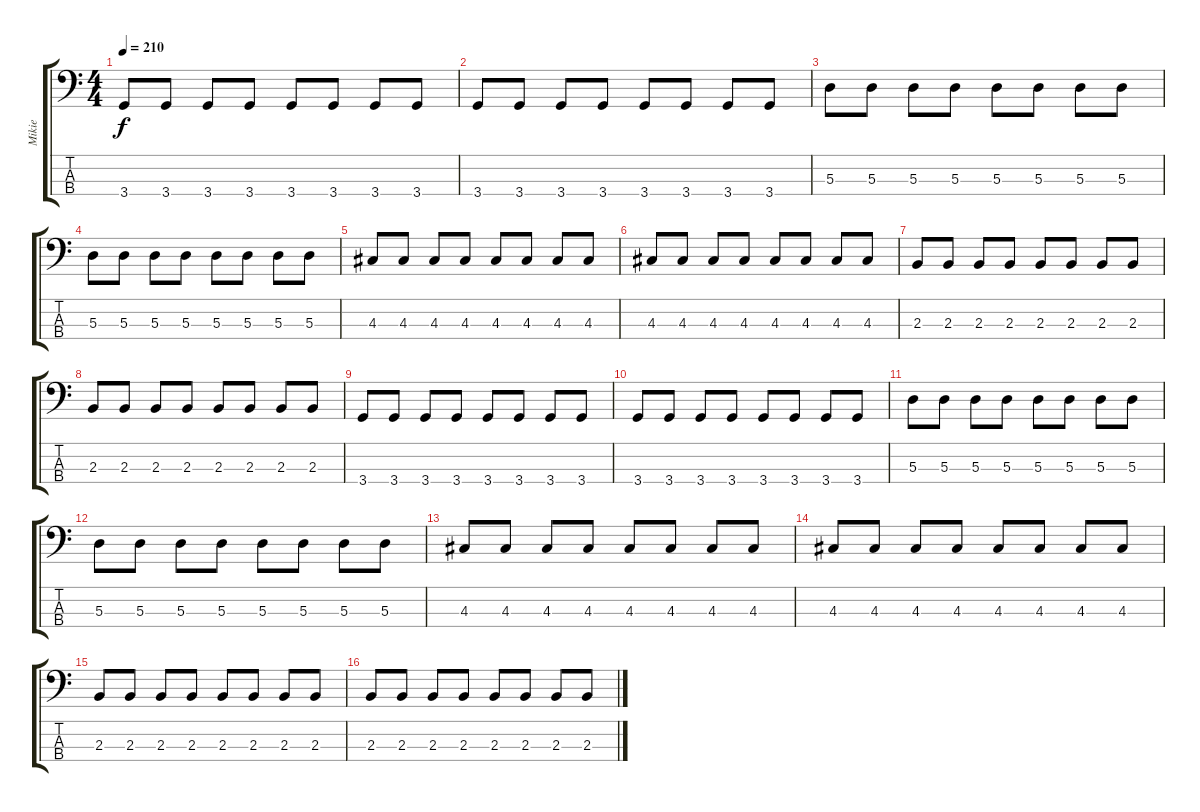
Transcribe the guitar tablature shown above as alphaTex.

\track ("Mikie" "Mikie") {instrument electricbasspick}
\staff {score tabs}
\tuning (G2 D2 A1 E1) {hide}
\ts (4 4)
\tempo 210
\clef f4
\ks c
3.4.8{dy f} 3.4.8 3.4.8 3.4.8 3.4.8 3.4.8 3.4.8 3.4.8 |
3.4.8 3.4.8 3.4.8 3.4.8 3.4.8 3.4.8 3.4.8 3.4.8 |
5.3.8 5.3.8 5.3.8 5.3.8 5.3.8 5.3.8 5.3.8 5.3.8 |
5.3.8 5.3.8 5.3.8 5.3.8 5.3.8 5.3.8 5.3.8 5.3.8 |
4.3.8 4.3.8 4.3.8 4.3.8 4.3.8 4.3.8 4.3.8 4.3.8 |
4.3.8 4.3.8 4.3.8 4.3.8 4.3.8 4.3.8 4.3.8 4.3.8 |
2.3.8 2.3.8 2.3.8 2.3.8 2.3.8 2.3.8 2.3.8 2.3.8 |
2.3.8 2.3.8 2.3.8 2.3.8 2.3.8 2.3.8 2.3.8 2.3.8 |
3.4.8 3.4.8 3.4.8 3.4.8 3.4.8 3.4.8 3.4.8 3.4.8 |
3.4.8 3.4.8 3.4.8 3.4.8 3.4.8 3.4.8 3.4.8 3.4.8 |
5.3.8 5.3.8 5.3.8 5.3.8 5.3.8 5.3.8 5.3.8 5.3.8 |
5.3.8 5.3.8 5.3.8 5.3.8 5.3.8 5.3.8 5.3.8 5.3.8 |
4.3.8 4.3.8 4.3.8 4.3.8 4.3.8 4.3.8 4.3.8 4.3.8 |
4.3.8 4.3.8 4.3.8 4.3.8 4.3.8 4.3.8 4.3.8 4.3.8 |
2.3.8 2.3.8 2.3.8 2.3.8 2.3.8 2.3.8 2.3.8 2.3.8 |
2.3.8 2.3.8 2.3.8 2.3.8 2.3.8 2.3.8 2.3.8 2.3.8
